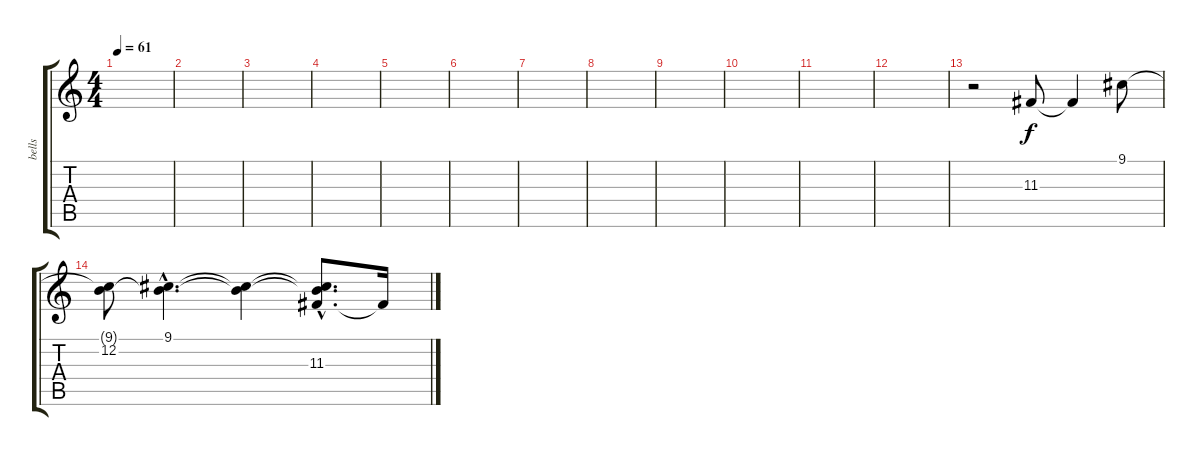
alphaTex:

\track ("bells" "bells") {instrument glockenspiel}
\staff {score tabs}
\tuning (E4 B3 G3 D3 A2 E2) {hide}
\ts (4 4)
\tempo 61
\clef g2
\ks c
|
|
|
|
|
|
|
|
|
|
|
|
r.2 11.3.8 11.3{t}.4 9.1.8 |
(9.1{t} 12.2).8 (9.1{hac} 12.2{hac t}).4{d} (9.1{t} 12.2{t}).4 (9.1{hac t} 12.2{hac t} 11.3{hac}).8{d} 11.3{t}.16
